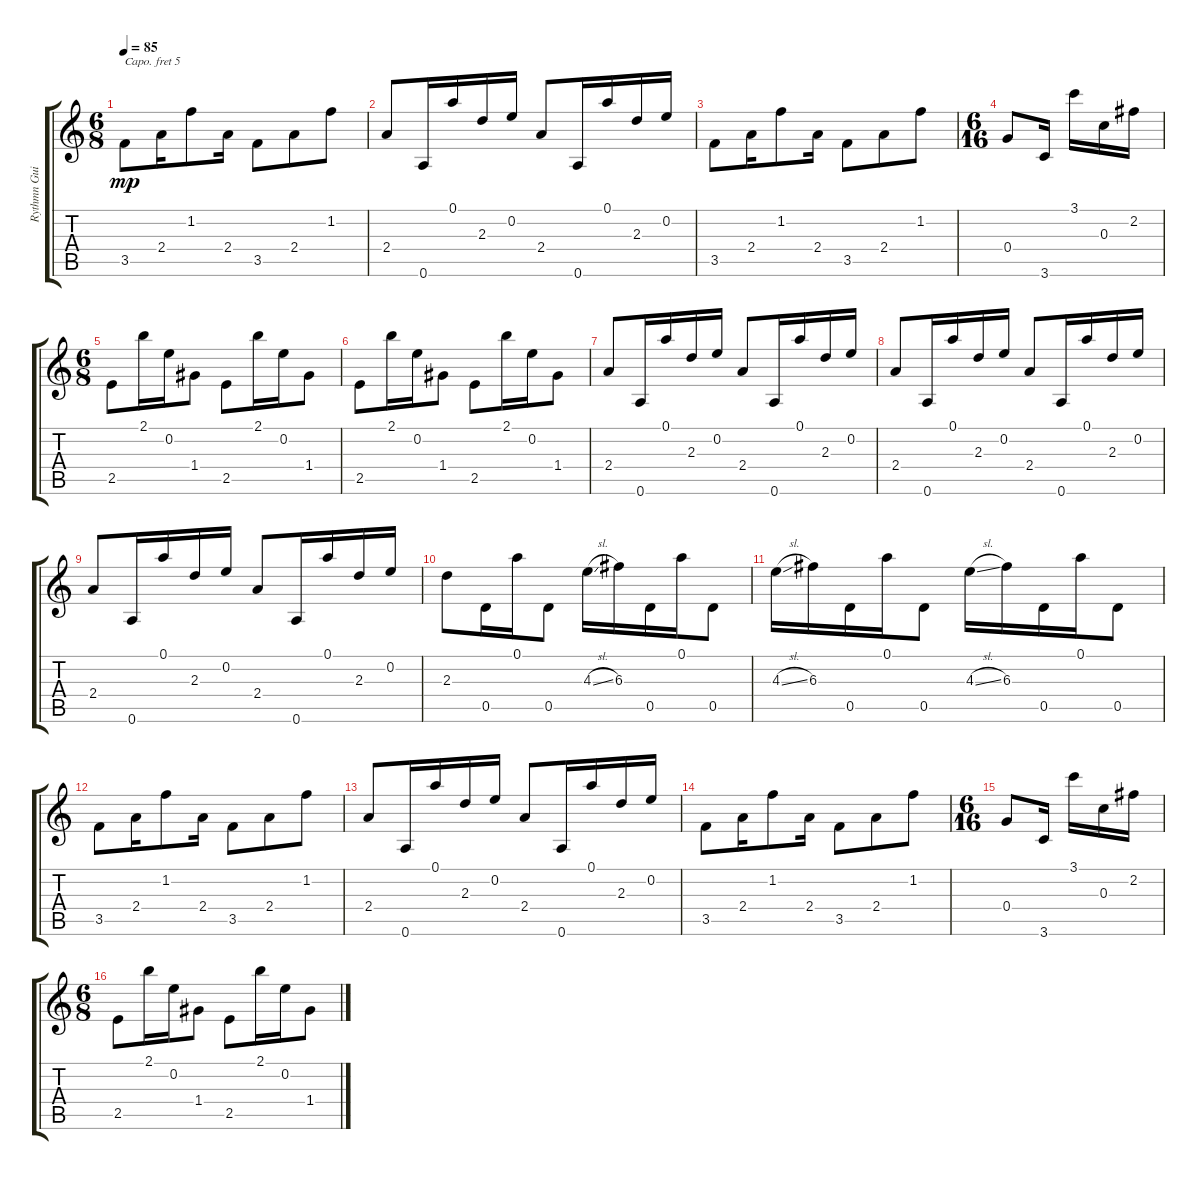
\track ("Rythmn Guitar" "Rythmn Gui") {instrument electricguitarclean}
\staff {score tabs}
\capo 5
\tuning (E4 B3 G3 D3 A2 E2) {hide}
\ts (6 8)
\tempo 85
\clef g2
\ks c
3.5.8{dy mp} 2.4.16 1.2.8 2.4.16 3.5.8 2.4.8 1.2.8 |
2.4.8 0.6.16 0.1.16 2.3.16 0.2.16 2.4.8 0.6.16 0.1.16 2.3.16 0.2.16 |
3.5.8 2.4.16 1.2.8 2.4.16 3.5.8 2.4.8 1.2.8 |
\ts (6 16)
0.4.8 3.6.16 3.1.16 0.3.16 2.2.16 |
\ts (6 8)
2.5.8 2.1.16 0.2.16 1.4.8 2.5.8 2.1.16 0.2.16 1.4.8 |
2.5.8 2.1.16 0.2.16 1.4.8 2.5.8 2.1.16 0.2.16 1.4.8 |
2.4.8 0.6.16 0.1.16 2.3.16 0.2.16 2.4.8 0.6.16 0.1.16 2.3.16 0.2.16 |
2.4.8 0.6.16 0.1.16 2.3.16 0.2.16 2.4.8 0.6.16 0.1.16 2.3.16 0.2.16 |
2.4.8 0.6.16 0.1.16 2.3.16 0.2.16 2.4.8 0.6.16 0.1.16 2.3.16 0.2.16 |
2.3.8 0.5.16 0.1.16 0.5.8 4.3{sl}.16 6.3.16 0.5.16 0.1.16 0.5.8 |
4.3{sl}.16 6.3.16 0.5.16 0.1.16 0.5.8 4.3{sl}.16 6.3.16 0.5.16 0.1.16 0.5.8 |
3.5.8 2.4.16 1.2.8 2.4.16 3.5.8 2.4.8 1.2.8 |
2.4.8 0.6.16 0.1.16 2.3.16 0.2.16 2.4.8 0.6.16 0.1.16 2.3.16 0.2.16 |
3.5.8 2.4.16 1.2.8 2.4.16 3.5.8 2.4.8 1.2.8 |
\ts (6 16)
0.4.8 3.6.16 3.1.16 0.3.16 2.2.16 |
\ts (6 8)
2.5.8 2.1.16 0.2.16 1.4.8 2.5.8 2.1.16 0.2.16 1.4.8
